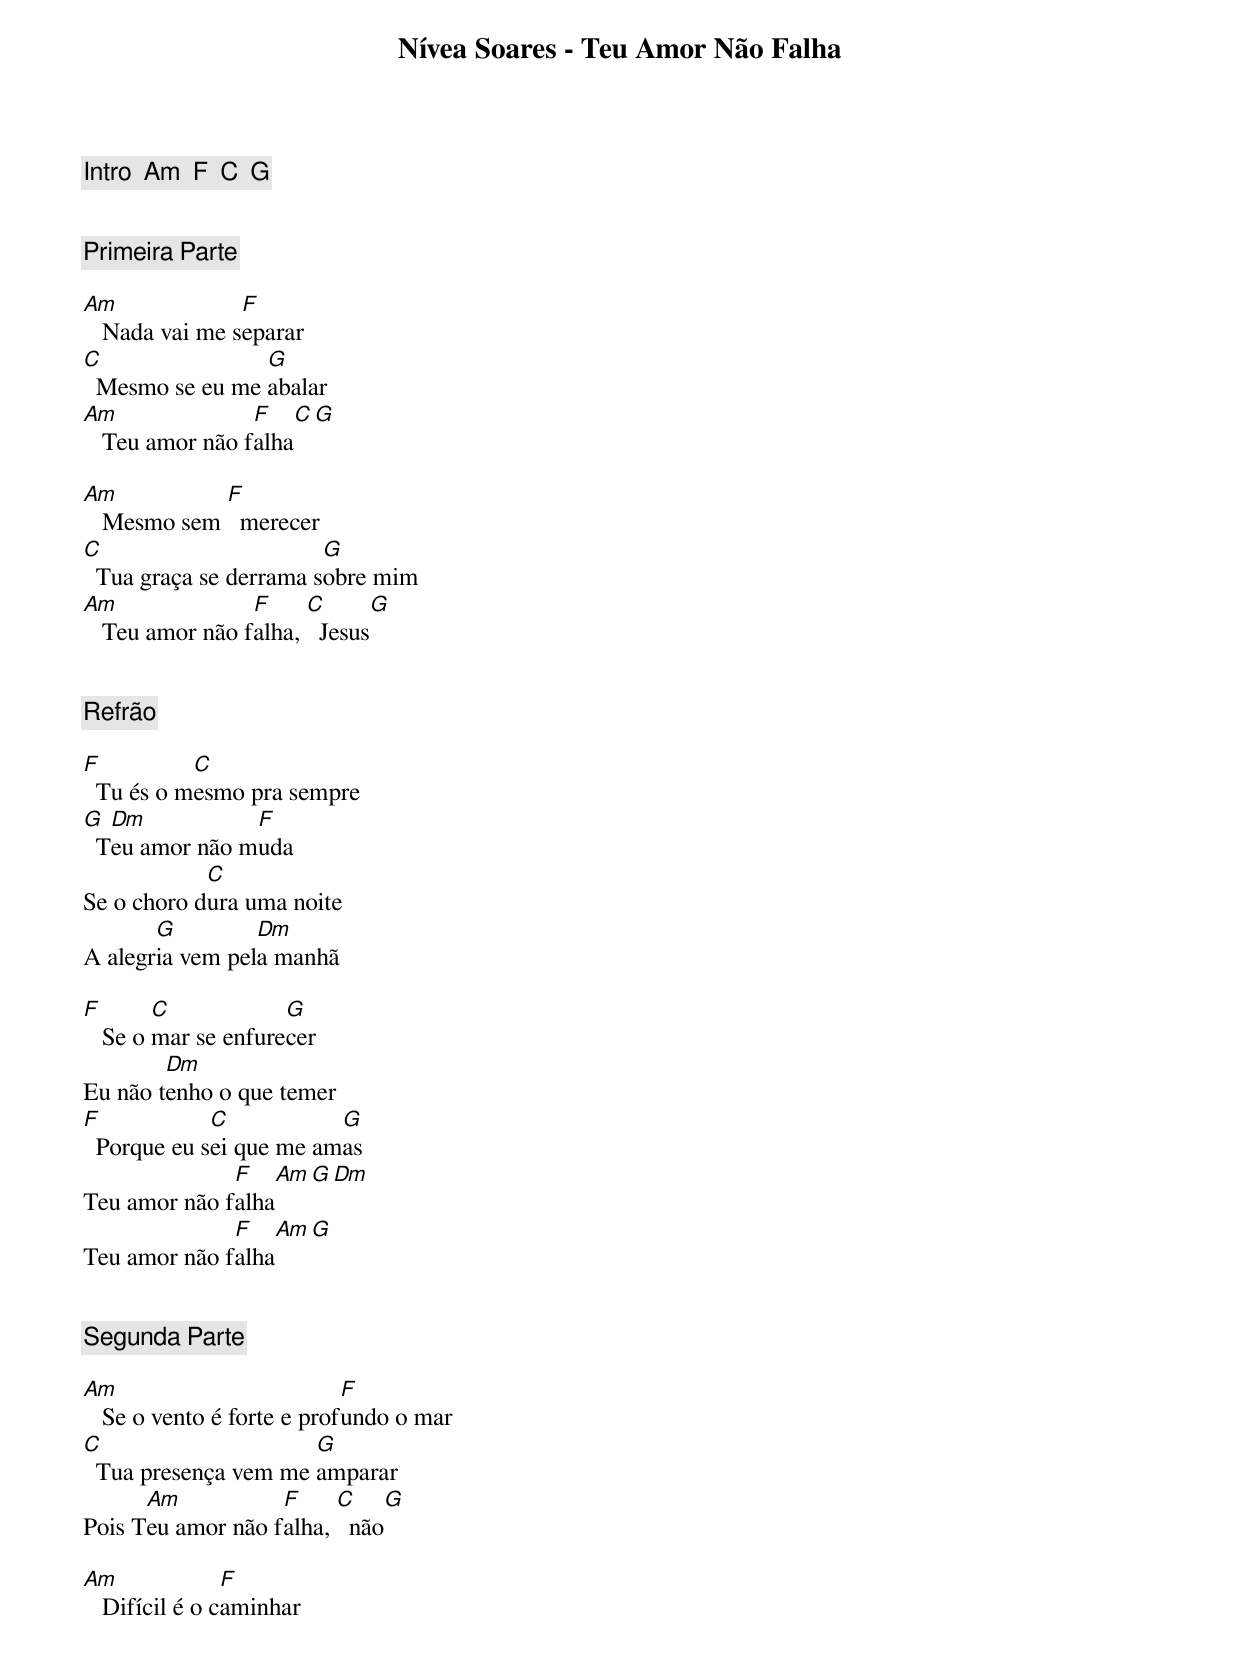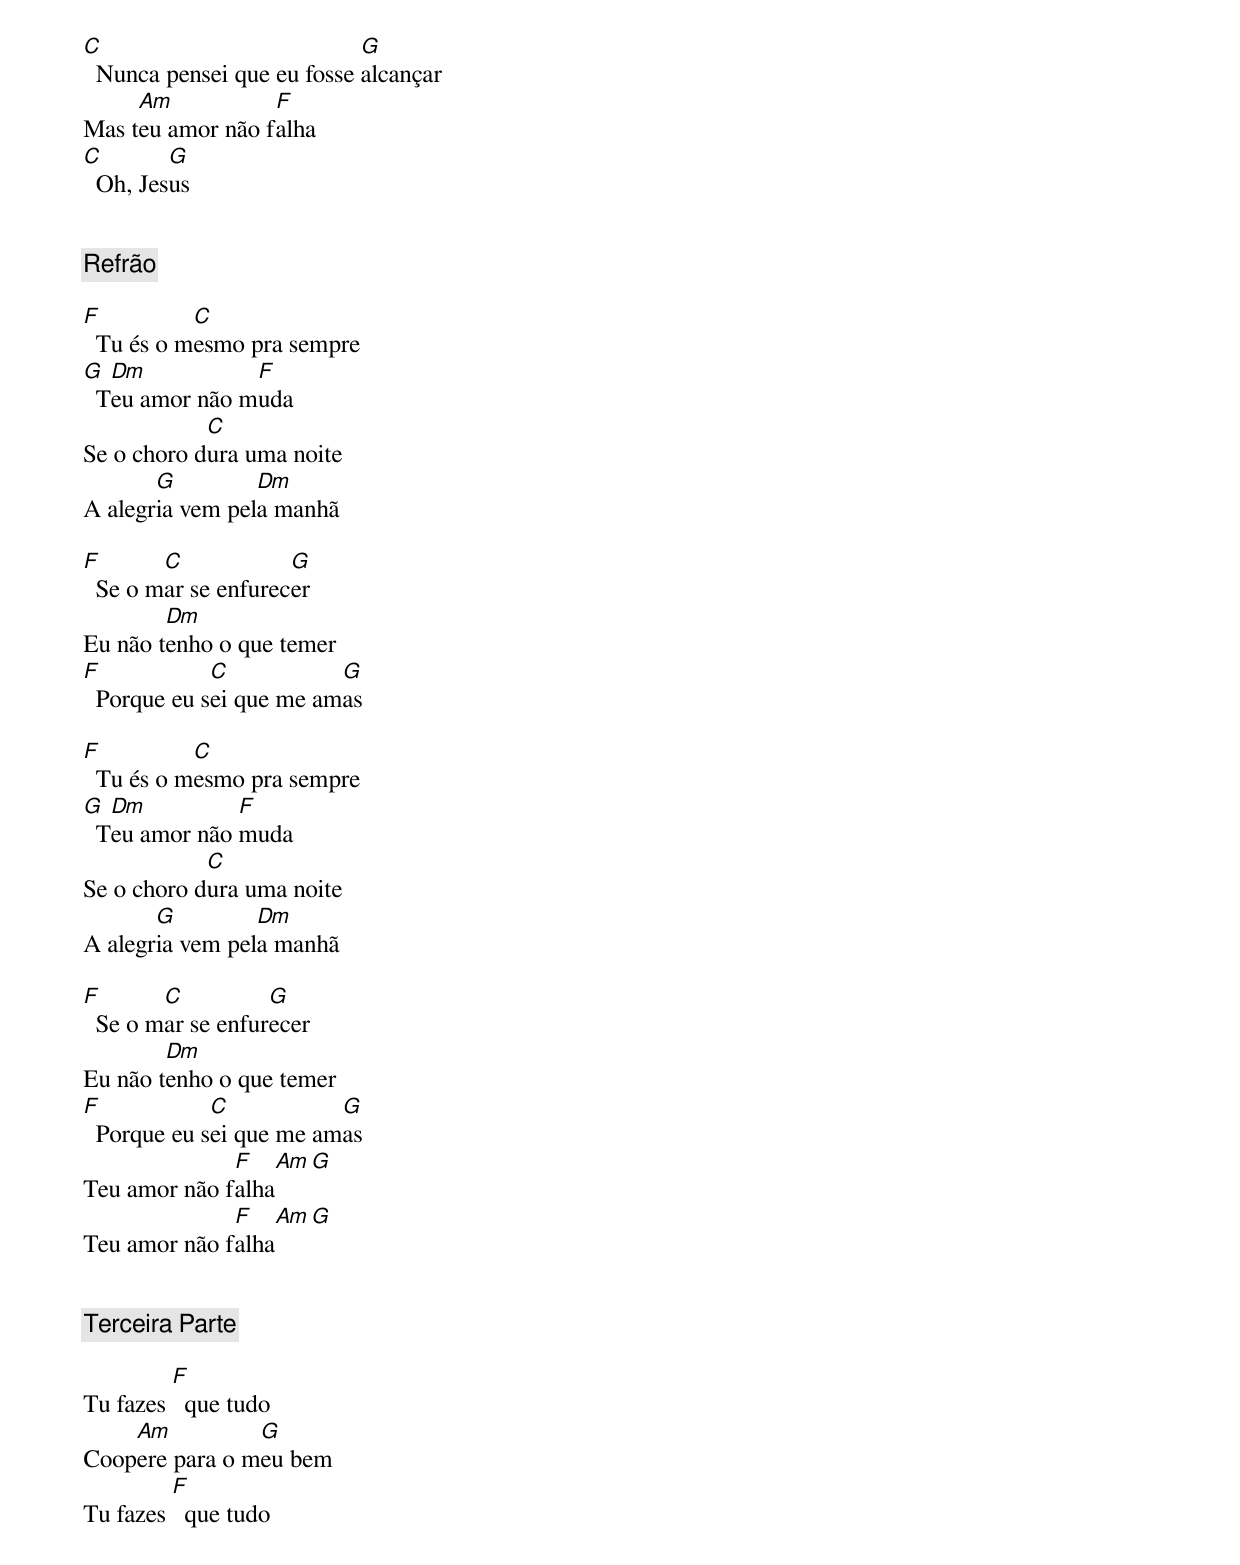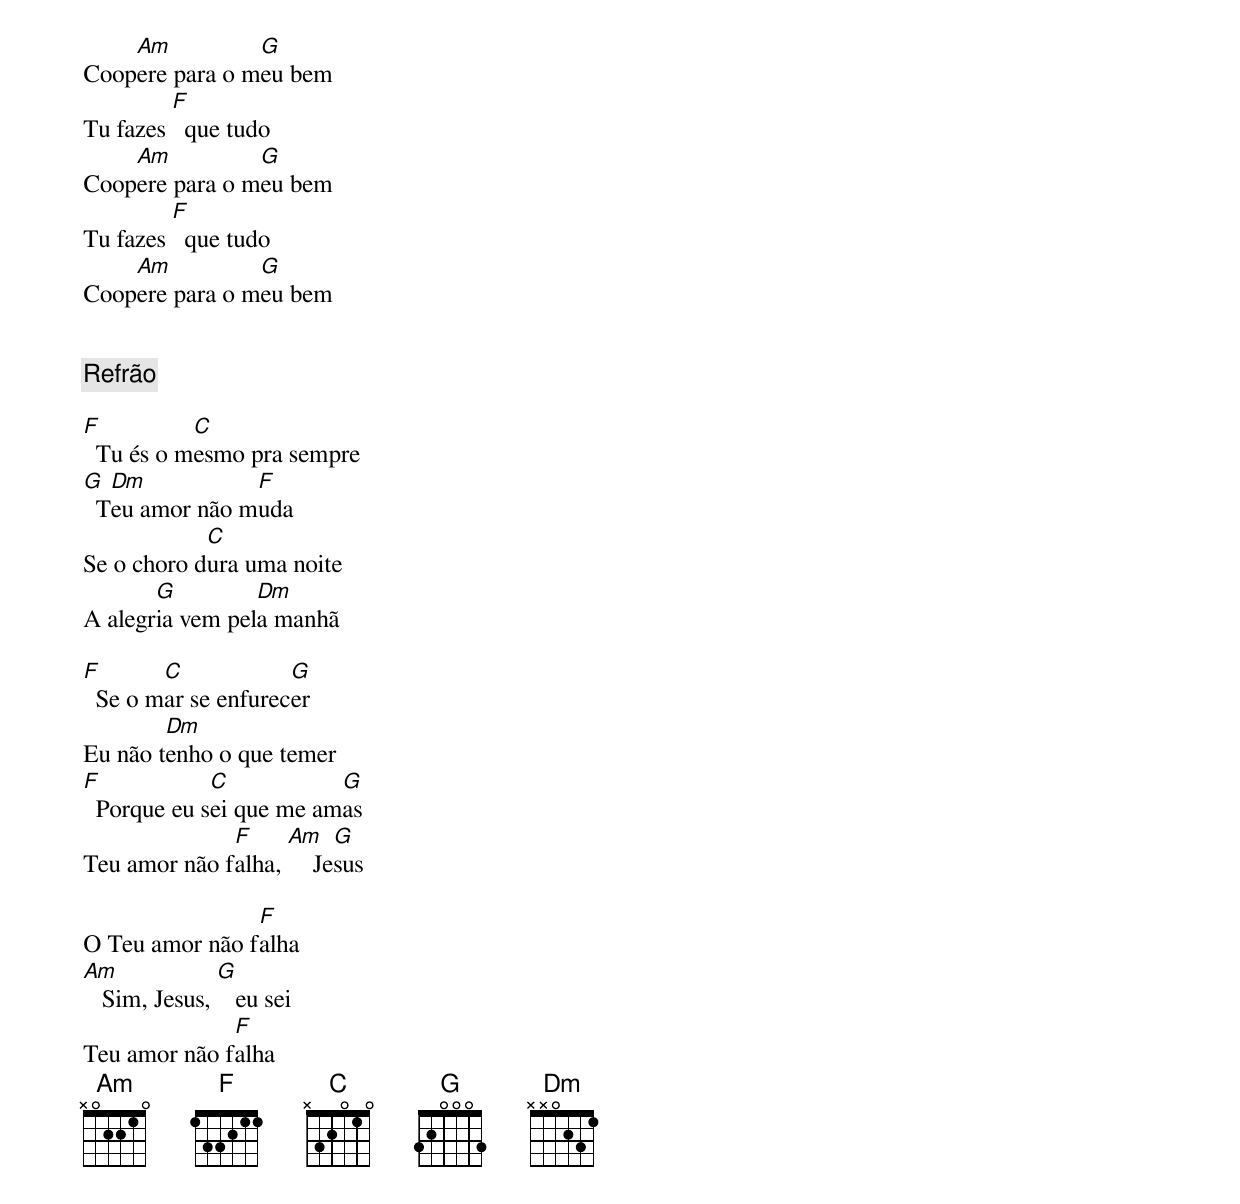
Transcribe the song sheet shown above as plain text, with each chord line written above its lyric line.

Nívea Soares - Teu Amor Não Falha

[Intro]  Am  F  C  G


[Primeira Parte]

Am              F
   Nada vai me separar
C                G
  Mesmo se eu me abalar
Am               F    C  G
   Teu amor não falha

Am           F
   Mesmo sem   merecer
C                       G
  Tua graça se derrama sobre mim
Am               F     C       G
   Teu amor não falha,   Jesus


[Refrão]

F          C
  Tu és o mesmo pra sempre
G  Dm           F
  Teu amor não muda
            C
Se o choro dura uma noite
       G         Dm
A alegria vem pela manhã

F       C            G
   Se o mar se enfurecer
        Dm
Eu não tenho o que temer
F            C           G
  Porque eu sei que me amas
              F    Am  G  Dm
Teu amor não falha
              F    Am  G
Teu amor não falha


[Segunda Parte]

Am                          F
   Se o vento é forte e profundo o mar
C                     G
  Tua presença vem me amparar
      Am           F     C     G
Pois Teu amor não falha,   não

Am              F
   Difícil é o caminhar
C                           G
  Nunca pensei que eu fosse alcançar
     Am           F
Mas teu amor não falha
C        G
  Oh, Jesus


[Refrão]

F          C
  Tu és o mesmo pra sempre
G  Dm           F
  Teu amor não muda
            C
Se o choro dura uma noite
       G         Dm
A alegria vem pela manhã

F       C            G
  Se o mar se enfurecer
        Dm
Eu não tenho o que temer
F            C           G
  Porque eu sei que me amas

F          C
  Tu és o mesmo pra sempre
G  Dm          F
  Teu amor não muda
            C
Se o choro dura uma noite
       G         Dm
A alegria vem pela manhã

F       C          G
  Se o mar se enfurecer
        Dm
Eu não tenho o que temer
F            C           G
  Porque eu sei que me amas
              F   Am     G
Teu amor não falha
              F   Am     G
Teu amor não falha


[Terceira Parte]

         F
Tu fazes   que tudo
    Am          G
Coopere para o meu bem
         F
Tu fazes   que tudo
    Am          G
Coopere para o meu bem
         F
Tu fazes   que tudo
    Am          G
Coopere para o meu bem
         F
Tu fazes   que tudo
    Am          G
Coopere para o meu bem


[Refrão]

F          C
  Tu és o mesmo pra sempre
G  Dm           F
  Teu amor não muda
            C
Se o choro dura uma noite
       G         Dm
A alegria vem pela manhã

F       C            G
  Se o mar se enfurecer
        Dm
Eu não tenho o que temer
F            C           G
  Porque eu sei que me amas
              F     Am    G
Teu amor não falha,     Jesus

                F
O Teu amor não falha
Am             G
   Sim, Jesus,    eu sei
              F
Teu amor não falha
